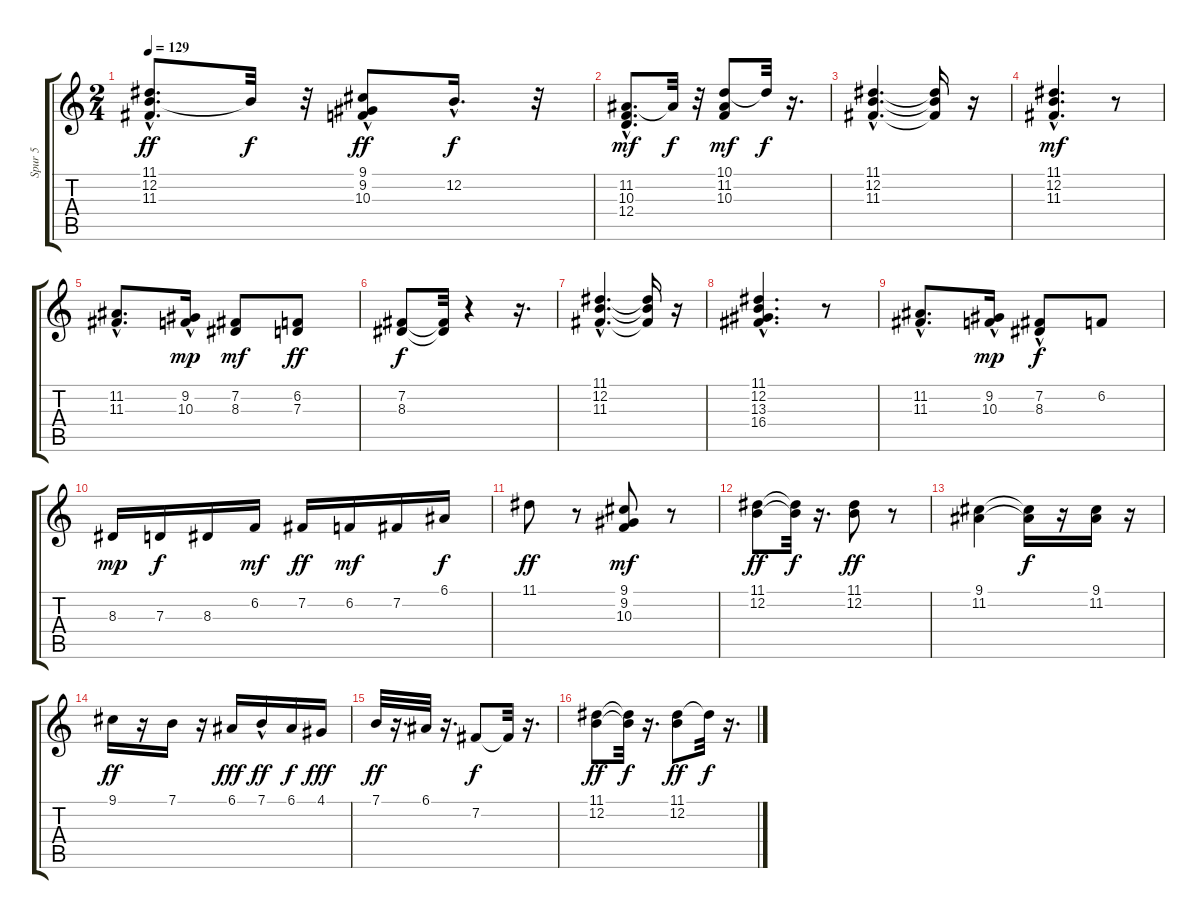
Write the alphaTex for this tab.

\track ("Spur 5" "Spur 5") {instrument accordion}
\staff {score tabs}
\tuning (E4 B3 G3 D3 A2 E2) {hide}
\ts (2 4)
\tempo 129
\clef g2
\ks c
(11.1{hac} 12.2{hac} 11.3{hac}).8{d dy ff} 12.2{t}.32{dy f} r.32 (9.1{hac} 9.2 10.3).8{dy ff} 12.2{hac}.16{d dy f} r.32 |
(11.2{hac} 10.3 12.4{hac}).8{d dy mf} 11.2{t}.32{dy f} r.32 (10.1 11.2 10.3).8{dy mf} 10.1{t}.32{dy f} r.16{d} |
(11.1{hac} 12.2{hac} 11.3{hac}).4{d} (11.1{t} 12.2{t} 11.3{t}).16 r.16 |
(11.1 12.2{hac} 11.3{hac}).4{d dy mf} r.8 |
(11.2 11.3{hac}).8{d} (9.2{hac} 10.3{hac}).16{dy mp} (7.2 8.3).8{dy mf} (6.2 7.3).8{dy ff} |
(7.2 8.3).8{dy f} (7.2{t} 8.3{t}).32 r.4 r.16{d} |
(11.1{hac} 12.2{hac} 11.3{hac}).4{d} (11.1{t} 12.2{t} 11.3{t}).16 r.16 |
(11.1 12.2 13.3 16.4{hac}).4{d} r.8 |
(11.2 11.3{hac}).8{d} (9.2 10.3{hac}).16{dy mp} (7.2 8.3{hac}).8{dy f} 6.2.8 |
8.3.16{dy mp} 7.3.16{dy f} 8.3.16 6.2.16{dy mf} 7.2.16{dy ff} 6.2.16{dy mf} 7.2.16 6.1.16{dy f} |
11.1.8{dy ff} r.8 (9.1 9.2 10.3).8{dy mf} r.8 |
(11.1 12.2).8{dy ff} (11.1{t} 12.2{t}).32{dy f} r.16{d} (11.1 12.2).8{dy ff} r.8 |
(9.1 11.2).4 (9.1{t} 11.2{t}).16{dy f} r.16 (9.1 11.2).16 r.16 |
9.1.16{dy ff} r.16 7.1.16 r.16 6.1.16{dy fff} 7.1{hac}.16{dy ff} 6.1.16{dy f} 4.1.16{dy fff} |
7.1.32{dy ff} r.16{d} 6.1.32 r.16{d} 7.2.8{dy f} 7.2{t}.32 r.16{d} |
(11.1 12.2).8{dy ff} (11.1{t} 12.2{t}).32{dy f} r.16{d} (11.1 12.2).8{dy ff} 11.1{t}.32{dy f} r.16{d}
